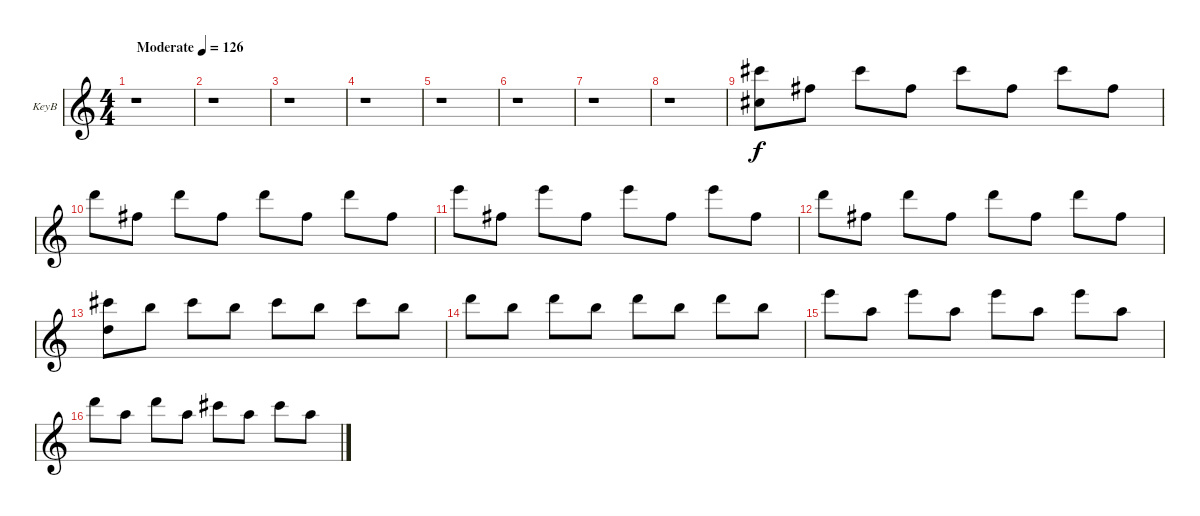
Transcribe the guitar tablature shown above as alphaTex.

\bracketExtendMode groupsimilarinstruments
\firstSystemTrackNameOrientation horizontal
\otherSystemsTrackNameOrientation horizontal
\track ("KeyBoard" "KeyB") {instrument stringensemble2}
\staff {score}
\tuning (E4 B3 G3 D3 A2 E2)
\displaytranspose 12
\ts (4 4)
\beaming (8 2 2 2 2)
\tempo (126 "Moderate")
\clef g2
\ks c
r.1{dy f instrument stringensemble2} |
r.1 |
r.1 |
r.1 |
r.1 |
r.1 |
r.1 |
r.1 |
(9.1 6.3).8 7.2.8 9.1.8 7.2.8 9.1.8 7.2.8 9.1.8 7.2.8 |
10.1.8 7.2.8 10.1.8 7.2.8 10.1.8 7.2.8 10.1.8 7.2.8 |
12.1.8 11.3.8 12.1.8 11.3.8 12.1.8 11.3.8 12.1.8 11.3.8 |
10.1.8 11.3.8 10.1.8 11.3.8 10.1.8 11.3.8 10.1.8 11.3.8 |
(9.1 7.3).8 7.1.8 9.1.8 7.1.8 9.1.8 7.1.8 9.1.8 7.1.8 |
10.1.8 7.1.8 10.1.8 7.1.8 10.1.8 7.1.8 10.1.8 7.1.8 |
12.1.8 10.2.8 12.1.8 10.2.8 12.1.8 10.2.8 12.1.8 10.2.8 |
10.1.8 10.2.8 10.1.8 10.2.8 9.1.8 10.2.8 9.1.8 10.2.8
